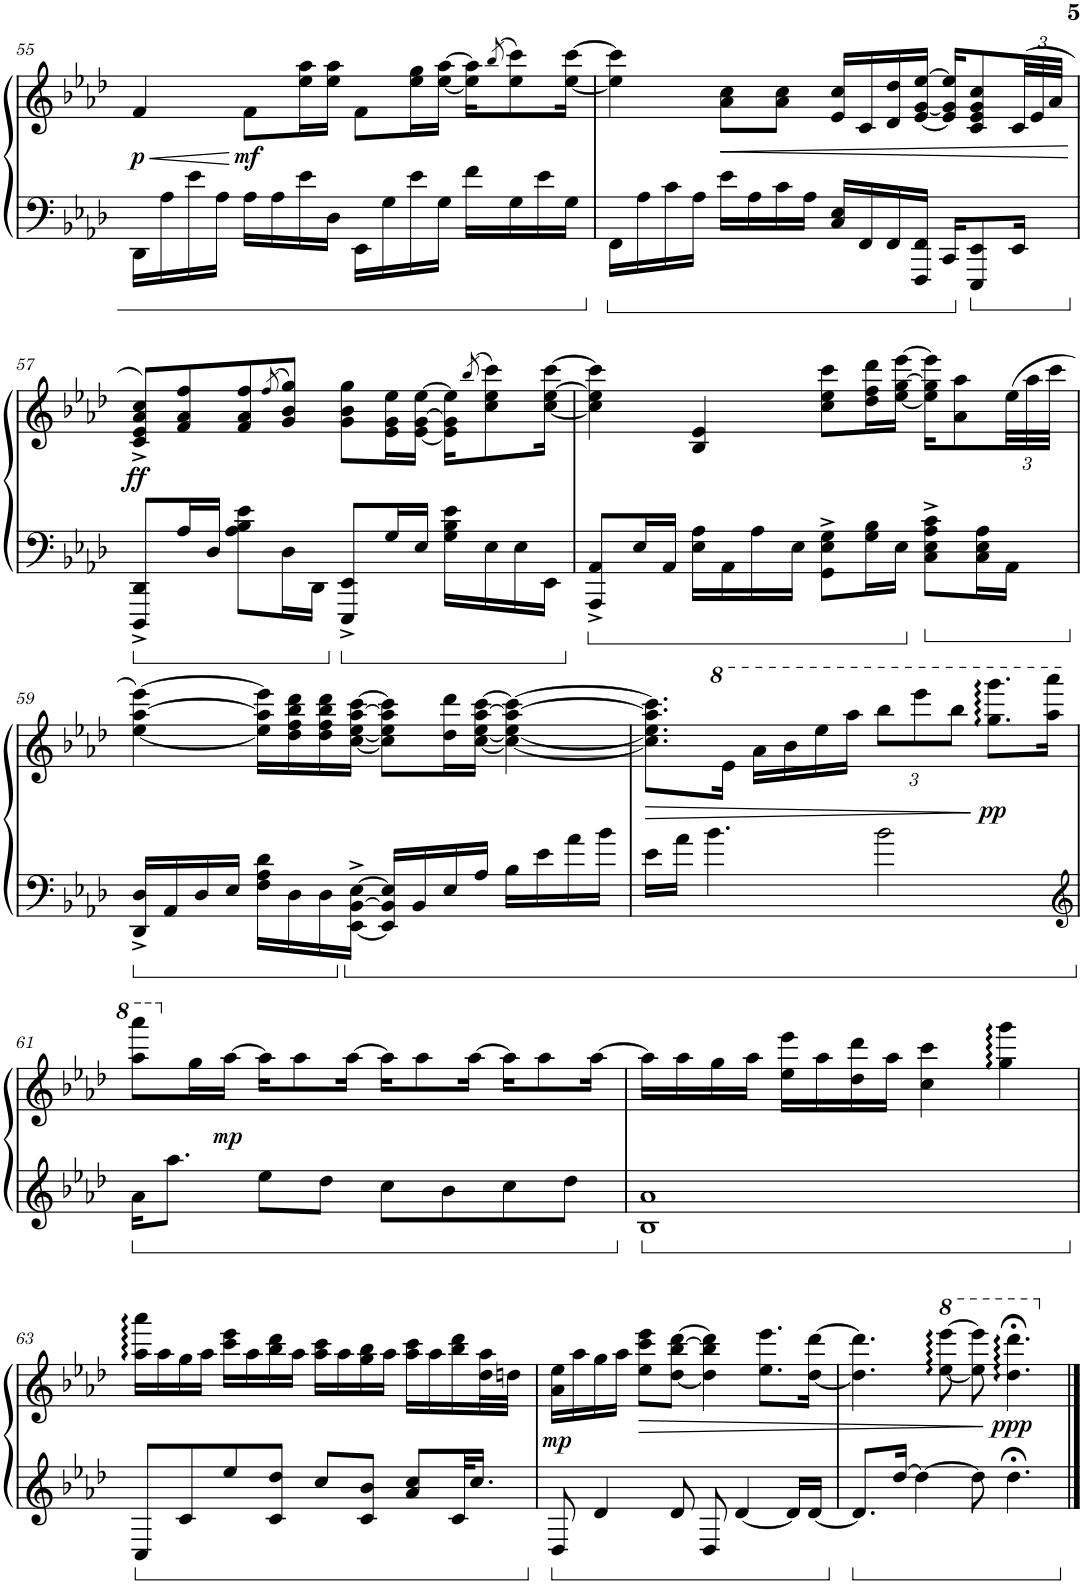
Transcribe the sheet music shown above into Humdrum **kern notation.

**kern	**kern	**dynam
*part1	*part1	*part1
*staff2	*staff1	*staff1/2
*I"钢琴	*	*
!!LO:PB:g=z
*clefF4	*clefG2	*
*k[b-e-a-d-]	*k[b-e-a-d-]	*
*M4/4	*M4/4	*
=55	=55	=55
!	!	!LO:HP:b
!	!	!LO:DY:n=1:b
16DD-\LL	4f/	< p
16A-\	.	.
16e-\	.	.
16A-\JJ	.	.
!	!	!LO:DY:n=2:b
16A-\LL	8f\L	[ mf
16A-\	.	.
16e-\	16ee-\ 16aa-\L	.
16D-\JJ	16ee-\ 16aa-\JJ	.
16EE-\LL	8f\L	.
16G\	.	.
16e-\	16ee-\ 16gg\L	.
16G\JJ	[16ee-\ [16aa-\JJ	.
16f\LL	16ee-\] 16aa-\]KL	.
.	(>8qbb-/	.
16G\	8ee-\ 8ccc\)	.
16e-\	.	.
16G\JJ	[16ee-\ [16ccc\Jk	.
=56	=56	=56
16FF\LL	4ee-\] 4ccc\]	.
16A-\	.	.
16c\	.	.
16A-\JJ	.	.
!	!	!LO:HP:b
16e-\LL	8a-\ 8cc\L	<
16A-\	.	.
16c\	8a-\ 8cc\J	.
16A-\JJ	.	.
16C/ 16E-/LL	16e-/ 16cc/LL	.
16FF/	16c/	.
16FF/	16d-/ 16dd-/	.
16FFF/ 16FF/JJ	[16e-/ [16g/ [16ee-/JJ	.
16CC/KL	16e-/] 16g/] 16ee-/]KL	.
8EEE-/ 8EE-/	8c/ 8e-/ 8g/ 8cc/	.
*	*Xbrackettup	*
16EE-/Jk	(>48c/LL	.
.	48e-/	.
.	48a-/JJJ	.
.	.	[
!!LO:LB:g=z
=57	=57	=57
!	!	!LO:DY:b
8DDD-/^ 8DD-/^L	8c/^ 8e-/^ 8a-/^ 8cc/^L)	ff
16A-/L	8f/ 8a-/ 8ff/	.
16D-/JJ	.	.
8A-\ 8B-\ 8e-\L	8f/ 8a-/ 8ff/	.
.	(>8qff/	.
16D-\L	8g/ 8b-/ 8gg/J)	.
16DD-\JJ	.	.
8EEE-/^ 8EE-/^L	8g\ 8b-\ 8gg\L	.
16G/L	16e-\ 16g\ 16ee-\L	.
16E-/JJ	[16e-\ [16g\ [16ee-\JJ	.
16G\ 16B-\ 16e-\LL	16e-\] 16g\] 16ee-\]KL	.
.	(>8qbb-/	.
16E-\	8cc\ 8ee-\ 8ccc\)	.
16E-\	.	.
16EE-\JJ	[16cc\ [16ee-\ [16ccc\Jk	.
=58	=58	=58
8AAA-/^ 8AA-/^L	4cc\] 4ee-\] 4ccc\]	.
16E-/L	.	.
16AA-/JJ	.	.
16E-\ 16A-\LL	4B-/ 4e-/	.
16AA-\	.	.
16A-\	.	.
16E-\JJ	.	.
8GG\^ 8E-\^ 8G\^L	8cc\ 8ee-\ 8ccc\L	.
16G\ 16B-\L	16dd-\ 16ff\ 16ddd-\L	.
16E-\JJ	[16ee-\ [16gg\ [16eee-\JJ	.
8C\^ 8E-\^ 8A-\^ 8c\^L	16ee-\] 16gg\] 16eee-\]KL	.
.	8a-\ 8aa-\	.
16C\ 16E-\ 16A-\L	.	.
16AA-\JJ	(48ee-\LL	.
.	48aa-\	.
.	48ccc\JJJ	.
!!LO:LB:g=z
=59	=59	=59
16DD-/^ 16D-/^LL	[4ee-\ [4aa-\ [4eee-\)	.
16AA-/	.	.
16D-/	.	.
16E-/JJ	.	.
16F\ 16A-\ 16d-\LL	16ee-\] 16aa-\] 16eee-\]LL	.
16D-\	16dd-\ 16ff\ 16bb-\ 16ddd-\	.
16D-\	16dd-\ 16ff\ 16bb-\ 16ddd-\	.
[16EE-\^ [16BB-\^ [16E-\^JJ	[16cc\ [16ee-\ [16aa-\ [16ccc\JJ	.
16EE-/] 16BB-/] 16E-/]LL	8cc\] 8ee-\] 8aa-\] 8ccc\]L	.
16BB-/	.	.
16E-/	16dd-\ 16ddd-\L	.
16A-/JJ	[16cc\ [16ee-\ [16aa-\ [16ccc\JJ	.
16B-\LL	4cc\_ 4ee-\_ 4aa-\_ 4ccc\_	.
16e-\	.	.
16a-\	.	.
16b-\JJ	.	.
=60	=60	=60
!	!	!LO:HP:b
16e-\LL	8.cc\] 8.ee-\] 8.aa-\] 8.ccc\]L	>
16a-\JJ	.	.
4.b-\	.	.
*	*8va	*
.	16ee-\Jk	.
.	16aa-\LL	.
.	16bb-\	.
.	16eee-\	.
.	16aaa-\JJ	.
2b-\	12bbb-\L	.
.	12eeee-\	.
.	12bbb-\J	.
!	!	!LO:DY:n=1:b
.	8.ggg\ 8.gggg\L	] pp
.	16aaa-\ 16aaaa-\Jk	.
!!LO:LB:g=z
=61	=61	=61
*clefG2	*	*
16a-\KL	8aaa-\ 8aaaa-\L	.
8.aa-\J	.	.
*	*X8va	*
.	16gg\L	.
!	!	!LO:DY:b
.	[16aa-\JJ	mp
8ee-\L	16aa-\KL]	.
.	8aa-\	.
8dd-\J	.	.
.	[16aa-\Jk	.
8cc\L	16aa-\KL]	.
.	8aa-\	.
8b-\	.	.
.	[16aa-\Jk	.
8cc\	16aa-\KL]	.
.	8aa-\	.
8dd-\J	.	.
.	[16aa-\Jk	.
=62	=62	=62
1B- 1a-	16aa-\LL]	.
.	16aa-\	.
.	16gg\	.
.	16aa-\JJ	.
.	16ee-\ 16eee-\LL	.
.	16aa-\	.
.	16dd-\ 16ddd-\	.
.	16aa-\JJ	.
.	4cc\ 4ccc\	.
.	4gg\ 4ggg\	.
!!LO:LB:g=z
=63	=63	=63
8C/L	16aa-\ 16aaa-\LL	.
.	16aa-\	.
8c/	16gg\	.
.	16aa-\JJ	.
8ee-/	16ccc\ 16eee-\LL	.
.	16aa-\	.
8c/ 8dd-/J	16bb-\ 16ddd-\	.
.	16aa-\JJ	.
8cc/L	16aa-\ 16ccc\LL	.
.	16aa-\	.
8c/ 8b-/J	16gg\ 16bb-\	.
.	16aa-\JJ	.
8a-/ 8cc/L	16aa-\ 16ccc\LL	.
.	16aa-\	.
32c/KL	16bb-\ 16ddd-\	.
16.cc/JJ	.	.
.	32dd-\ 32aa-\L	.
.	32ddn\JJJ	.
=64	=64	=64
!	!	!LO:DY:b
8D-/	16a-\ 16ee-\LL	mp
.	16aa-\	.
4d-/	16gg\	.
.	16aa-\JJ	.
!	!	!LO:HP:b
.	8ee-\ 8ccc\ 8eee-\L	>
8d-/	[8dd-\ [8bb-\ [8ddd-\J	.
8D-/	4dd-\] 4bb-\] 4ddd-\]	.
[4d-/	.	.
.	8.ee-\ 8.eee-\L	.
16d-/LL]	.	.
[16d-/JJ	[16dd-\ [16ddd-\Jk	.
=65	=65	=65
8.d-/L]	4.dd-\] 4.ddd-\]	.
[16dd-/Jk	.	.
4dd-\_	.	.
*	*8va	*
.	[8eee-\ [8eeee-\	.
8dd-\]	8eee-\] 8eeee-\]	.
!	!	!LO:DY:n=1:b
4.dd-;<\	4.ddd-\;< 4.dddd-\;<	] ppp
*	*X8va	*
==	==	==
*-	*-	*-
